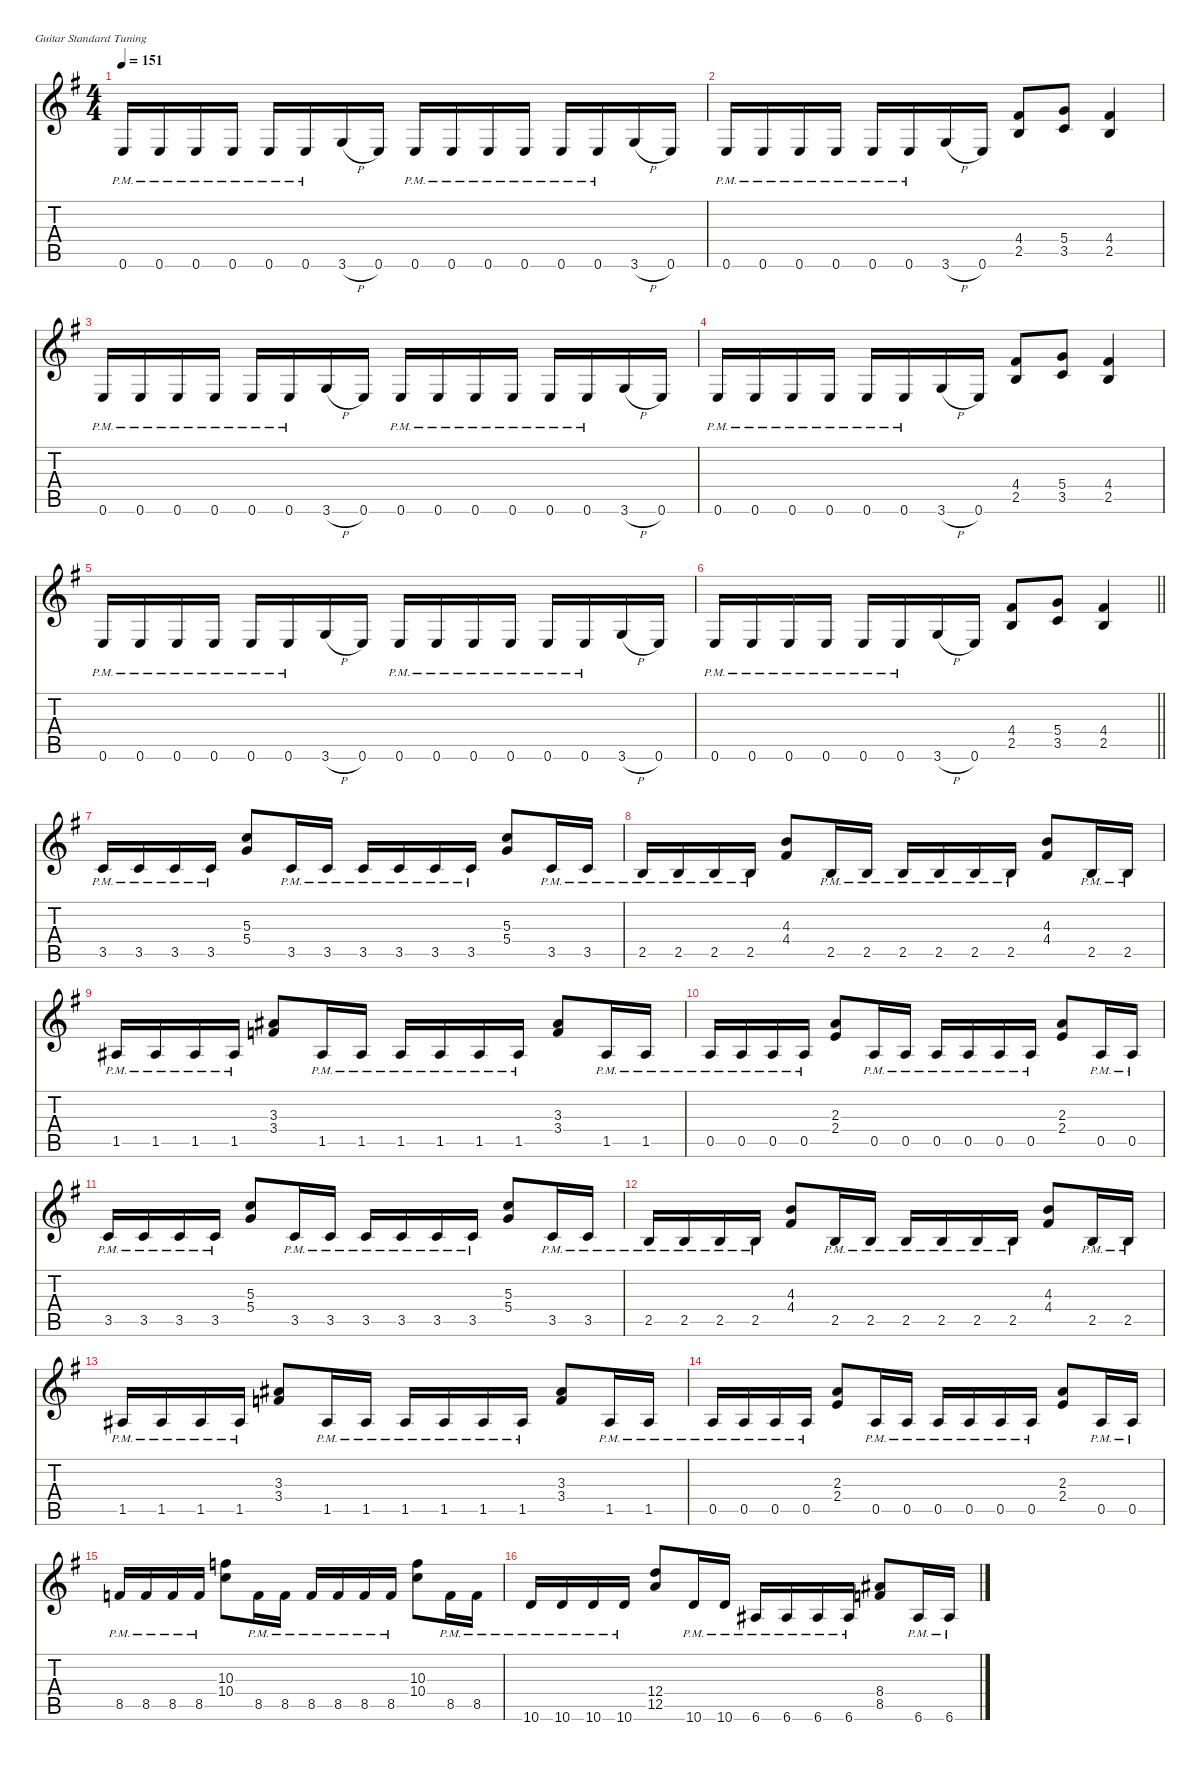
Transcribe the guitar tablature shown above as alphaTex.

\defaultSystemsLayout 4
\hideDynamics
\bracketExtendMode nobrackets
\singleTrackTrackNamePolicy hidden
\multiTrackTrackNamePolicy hidden
\otherSystemsTrackNameOrientation horizontal
\track ("[Overdub2]" "dist.guit.") {defaultSystemsLayout 16 instrument distortionguitar}
\staff {score tabs}
\tuning (E4 B3 G3 D3 A2 E2)
\ts (4 4)
\tempo 151
\clef g2
\ks eminor
0.6{pm acc forcenatural}.16{dy f beam Up} 0.6{pm acc forcenatural}.16{beam Up} 0.6{pm acc forcenatural}.16{beam Up} 0.6{pm acc forcenatural}.16{beam Up} 0.6{pm acc forcenatural}.16{beam Up} 0.6{pm acc forcenatural}.16{beam Up} 3.6{h acc forcenatural}.16{beam Up} 0.6{acc forcenatural}.16{beam Up} 0.6{pm acc forcenatural}.16{beam Up} 0.6{pm acc forcenatural}.16{beam Up} 0.6{pm acc forcenatural}.16{beam Up} 0.6{pm acc forcenatural}.16{beam Up} 0.6{pm acc forcenatural}.16{beam Up} 0.6{pm acc forcenatural}.16{beam Up} 3.6{h acc forcenatural}.16{beam Up} 0.6{acc forcenatural}.16{beam Up} |
0.6{pm acc forcenatural}.16{beam Up} 0.6{pm acc forcenatural}.16{beam Up} 0.6{pm acc forcenatural}.16{beam Up} 0.6{pm acc forcenatural}.16{beam Up} 0.6{pm acc forcenatural}.16{beam Up} 0.6{pm acc forcenatural}.16{beam Up} 3.6{h acc forcenatural}.16{beam Up} 0.6{acc forcenatural}.16{beam Up} (4.4{acc #} 2.5{acc forcenatural}).8{beam Up} (5.4{acc forcenatural} 3.5{acc forcenatural}).8{beam Up} (4.4{acc #} 2.5{acc forcenatural}).4{beam Up} |
0.6{pm acc forcenatural}.16{beam Up} 0.6{pm acc forcenatural}.16{beam Up} 0.6{pm acc forcenatural}.16{beam Up} 0.6{pm acc forcenatural}.16{beam Up} 0.6{pm acc forcenatural}.16{beam Up} 0.6{pm acc forcenatural}.16{beam Up} 3.6{h acc forcenatural}.16{beam Up} 0.6{acc forcenatural}.16{beam Up} 0.6{pm acc forcenatural}.16{beam Up} 0.6{pm acc forcenatural}.16{beam Up} 0.6{pm acc forcenatural}.16{beam Up} 0.6{pm acc forcenatural}.16{beam Up} 0.6{pm acc forcenatural}.16{beam Up} 0.6{pm acc forcenatural}.16{beam Up} 3.6{h acc forcenatural}.16{beam Up} 0.6{acc forcenatural}.16{beam Up} |
0.6{pm acc forcenatural}.16{beam Up} 0.6{pm acc forcenatural}.16{beam Up} 0.6{pm acc forcenatural}.16{beam Up} 0.6{pm acc forcenatural}.16{beam Up} 0.6{pm acc forcenatural}.16{beam Up} 0.6{pm acc forcenatural}.16{beam Up} 3.6{h acc forcenatural}.16{beam Up} 0.6{acc forcenatural}.16{beam Up} (4.4{acc #} 2.5{acc forcenatural}).8{beam Up} (5.4{acc forcenatural} 3.5{acc forcenatural}).8{beam Up} (4.4{acc #} 2.5{acc forcenatural}).4{beam Up} |
0.6{pm acc forcenatural}.16{beam Up} 0.6{pm acc forcenatural}.16{beam Up} 0.6{pm acc forcenatural}.16{beam Up} 0.6{pm acc forcenatural}.16{beam Up} 0.6{pm acc forcenatural}.16{beam Up} 0.6{pm acc forcenatural}.16{beam Up} 3.6{h acc forcenatural}.16{beam Up} 0.6{acc forcenatural}.16{beam Up} 0.6{pm acc forcenatural}.16{beam Up} 0.6{pm acc forcenatural}.16{beam Up} 0.6{pm acc forcenatural}.16{beam Up} 0.6{pm acc forcenatural}.16{beam Up} 0.6{pm acc forcenatural}.16{beam Up} 0.6{pm acc forcenatural}.16{beam Up} 3.6{h acc forcenatural}.16{beam Up} 0.6{acc forcenatural}.16{beam Up} |
\barLineRight lightlight
0.6{pm acc forcenatural}.16{beam Up} 0.6{pm acc forcenatural}.16{beam Up} 0.6{pm acc forcenatural}.16{beam Up} 0.6{pm acc forcenatural}.16{beam Up} 0.6{pm acc forcenatural}.16{beam Up} 0.6{pm acc forcenatural}.16{beam Up} 3.6{h acc forcenatural}.16{beam Up} 0.6{acc forcenatural}.16{beam Up} (4.4{acc #} 2.5{acc forcenatural}).8{beam Up} (5.4{acc forcenatural} 3.5{acc forcenatural}).8{beam Up} (4.4{acc #} 2.5{acc forcenatural}).4{beam Up} |
3.5{pm acc forcenatural}.16{beam Up} 3.5{pm acc forcenatural}.16{beam Up} 3.5{pm acc forcenatural}.16{beam Up} 3.5{pm acc forcenatural}.16{beam Up} (5.3{acc forcenatural} 5.4{acc forcenatural}).8{beam Up} 3.5{pm acc forcenatural}.16{beam Up} 3.5{pm acc forcenatural}.16{beam Up} 3.5{pm acc forcenatural}.16{beam Up} 3.5{pm acc forcenatural}.16{beam Up} 3.5{pm acc forcenatural}.16{beam Up} 3.5{pm acc forcenatural}.16{beam Up} (5.3{acc forcenatural} 5.4{acc forcenatural}).8{beam Up} 3.5{pm acc forcenatural}.16{beam Up} 3.5{pm acc forcenatural}.16{beam Up} |
2.5{pm acc forcenatural}.16{beam Up} 2.5{pm acc forcenatural}.16{beam Up} 2.5{pm acc forcenatural}.16{beam Up} 2.5{pm acc forcenatural}.16{beam Up} (4.3{acc forcenatural} 4.4{acc #}).8{beam Up} 2.5{pm acc forcenatural}.16{beam Up} 2.5{pm acc forcenatural}.16{beam Up} 2.5{pm acc forcenatural}.16{beam Up} 2.5{pm acc forcenatural}.16{beam Up} 2.5{pm acc forcenatural}.16{beam Up} 2.5{pm acc forcenatural}.16{beam Up} (4.3{acc forcenatural} 4.4{acc #}).8{beam Up} 2.5{pm acc forcenatural}.16{beam Up} 2.5{pm acc forcenatural}.16{beam Up} |
1.5{pm acc #}.16{beam Up} 1.5{pm acc #}.16{beam Up} 1.5{pm acc #}.16{beam Up} 1.5{pm acc #}.16{beam Up} (3.3{acc #} 3.4{acc forcenatural}).8{beam Up} 1.5{pm acc #}.16{beam Up} 1.5{pm acc #}.16{beam Up} 1.5{pm acc #}.16{beam Up} 1.5{pm acc #}.16{beam Up} 1.5{pm acc #}.16{beam Up} 1.5{pm acc #}.16{beam Up} (3.3{acc #} 3.4{acc forcenatural}).8{beam Up} 1.5{pm acc #}.16{beam Up} 1.5{pm acc #}.16{beam Up} |
0.5{pm acc forcenatural}.16{beam Up} 0.5{pm acc forcenatural}.16{beam Up} 0.5{pm acc forcenatural}.16{beam Up} 0.5{pm acc forcenatural}.16{beam Up} (2.3{acc forcenatural} 2.4{acc forcenatural}).8{beam Up} 0.5{pm acc forcenatural}.16{beam Up} 0.5{pm acc forcenatural}.16{beam Up} 0.5{pm acc forcenatural}.16{beam Up} 0.5{pm acc forcenatural}.16{beam Up} 0.5{pm acc forcenatural}.16{beam Up} 0.5{pm acc forcenatural}.16{beam Up} (2.3{acc forcenatural} 2.4{acc forcenatural}).8{beam Up} 0.5{pm acc forcenatural}.16{beam Up} 0.5{pm acc forcenatural}.16{beam Up} |
3.5{pm acc forcenatural}.16{beam Up} 3.5{pm acc forcenatural}.16{beam Up} 3.5{pm acc forcenatural}.16{beam Up} 3.5{pm acc forcenatural}.16{beam Up} (5.3{acc forcenatural} 5.4{acc forcenatural}).8{beam Up} 3.5{pm acc forcenatural}.16{beam Up} 3.5{pm acc forcenatural}.16{beam Up} 3.5{pm acc forcenatural}.16{beam Up} 3.5{pm acc forcenatural}.16{beam Up} 3.5{pm acc forcenatural}.16{beam Up} 3.5{pm acc forcenatural}.16{beam Up} (5.3{acc forcenatural} 5.4{acc forcenatural}).8{beam Up} 3.5{pm acc forcenatural}.16{beam Up} 3.5{pm acc forcenatural}.16{beam Up} |
2.5{pm acc forcenatural}.16{beam Up} 2.5{pm acc forcenatural}.16{beam Up} 2.5{pm acc forcenatural}.16{beam Up} 2.5{pm acc forcenatural}.16{beam Up} (4.3{acc forcenatural} 4.4{acc #}).8{beam Up} 2.5{pm acc forcenatural}.16{beam Up} 2.5{pm acc forcenatural}.16{beam Up} 2.5{pm acc forcenatural}.16{beam Up} 2.5{pm acc forcenatural}.16{beam Up} 2.5{pm acc forcenatural}.16{beam Up} 2.5{pm acc forcenatural}.16{beam Up} (4.3{acc forcenatural} 4.4{acc #}).8{beam Up} 2.5{pm acc forcenatural}.16{beam Up} 2.5{pm acc forcenatural}.16{beam Up} |
1.5{pm acc #}.16{beam Up} 1.5{pm acc #}.16{beam Up} 1.5{pm acc #}.16{beam Up} 1.5{pm acc #}.16{beam Up} (3.3{acc #} 3.4{acc forcenatural}).8{beam Up} 1.5{pm acc #}.16{beam Up} 1.5{pm acc #}.16{beam Up} 1.5{pm acc #}.16{beam Up} 1.5{pm acc #}.16{beam Up} 1.5{pm acc #}.16{beam Up} 1.5{pm acc #}.16{beam Up} (3.3{acc #} 3.4{acc forcenatural}).8{beam Up} 1.5{pm acc #}.16{beam Up} 1.5{pm acc #}.16{beam Up} |
0.5{pm acc forcenatural}.16{beam Up} 0.5{pm acc forcenatural}.16{beam Up} 0.5{pm acc forcenatural}.16{beam Up} 0.5{pm acc forcenatural}.16{beam Up} (2.3{acc forcenatural} 2.4{acc forcenatural}).8{beam Up} 0.5{pm acc forcenatural}.16{beam Up} 0.5{pm acc forcenatural}.16{beam Up} 0.5{pm acc forcenatural}.16{beam Up} 0.5{pm acc forcenatural}.16{beam Up} 0.5{pm acc forcenatural}.16{beam Up} 0.5{pm acc forcenatural}.16{beam Up} (2.3{acc forcenatural} 2.4{acc forcenatural}).8{beam Up} 0.5{pm acc forcenatural}.16{beam Up} 0.5{pm acc forcenatural}.16{beam Up} |
8.5{pm acc forcenatural}.16{beam Up} 8.5{pm acc forcenatural}.16{beam Up} 8.5{pm acc forcenatural}.16{beam Up} 8.5{pm acc forcenatural}.16{beam Up} (10.3{acc forcenatural} 10.4{acc forcenatural}).8{beam Down} 8.5{pm acc forcenatural}.16{beam Down} 8.5{pm acc forcenatural}.16{beam Down} 8.5{pm acc forcenatural}.16{beam Up} 8.5{pm acc forcenatural}.16{beam Up} 8.5{pm acc forcenatural}.16{beam Up} 8.5{pm acc forcenatural}.16{beam Up} (10.3{acc forcenatural} 10.4{acc forcenatural}).8{beam Down} 8.5{pm acc forcenatural}.16{beam Down} 8.5{pm acc forcenatural}.16{beam Down} |
10.6{pm acc forcenatural}.16{beam Up} 10.6{pm acc forcenatural}.16{beam Up} 10.6{pm acc forcenatural}.16{beam Up} 10.6{pm acc forcenatural}.16{beam Up} (12.4{acc forcenatural} 12.5{acc forcenatural}).8{beam Up} 10.6{pm acc forcenatural}.16{beam Up} 10.6{pm acc forcenatural}.16{beam Up} 6.6{pm acc #}.16{beam Up} 6.6{pm acc #}.16{beam Up} 6.6{pm acc #}.16{beam Up} 6.6{pm acc #}.16{beam Up} (8.4{acc #} 8.5{acc forcenatural}).8{beam Up} 6.6{pm acc #}.16{beam Up} 6.6{pm acc #}.16{beam Up}
